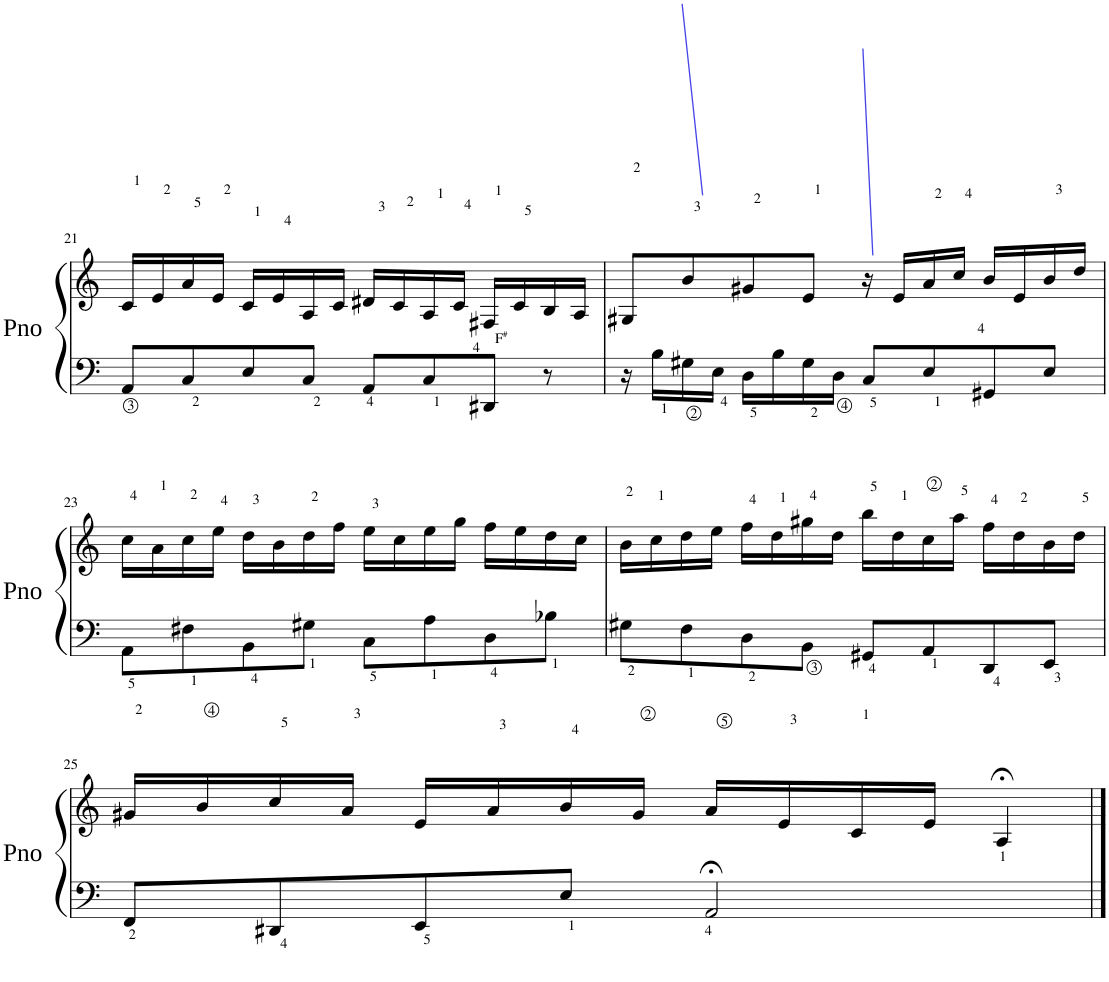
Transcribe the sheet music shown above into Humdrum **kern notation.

**kern	**kern
*part1	*part1
*staff2	*staff1
*I"Piano	*
*I'Pno	*
!!LO:PB:g=z
*clefF4	*clefG2
*k[]	*k[]
*M4/4	*M4/4
*met(c)	*met(c)
=21	=21
8AA/L	16c/LL
.	16e/
8C/	16a/
.	16e/JJ
8E/	16c/LL
.	16e/
8C/J	16A/
.	16c/JJ
8AA/L	16d#X/LL
.	16c/
8C/	16A/
.	16c/JJ
!	!LO:TX:b:t=F
!	!LO:TX:b:t=#
8DD#X/J	16F#X/LL
.	16c/
8r	16B/
.	16A/JJ
=22	=22
16r	8G#X/L
16B\LL	.
16G#X\	8b/
16E\JJ	.
16D\LL	8g#X/
16B\	.
16G#\	8e/J
16D\JJ	.
8C/L	16r
.	16e/LL
8E/	16a/
.	16cc/JJ
8GG#X/	16b/LL
.	16e/
8E/J	16b/
.	16dd/JJ
!!LO:LB:g=z
=23	=23
8AA\L	16cc\LL
.	16a\
8F#X\	16cc\
.	16ee\JJ
8BB\	16dd\LL
.	16b\
8G#X\J	16dd\
.	16ff\JJ
8C\L	16ee\LL
.	16cc\
8A\	16ee\
.	16gg\JJ
8D\	16ff\LL
.	16ee\
8B-X\J	16dd\
.	16cc\JJ
=24	=24
8G#X\L	16b\LL
.	16cc\
8F\	16dd\
.	16ee\JJ
8D\	16ff\LL
.	16dd\
8BB\J	16gg#X\
.	16dd\JJ
8GG#X/L	16bb\LL
.	16dd\
8AA/	16cc\
.	16aa\JJ
8DD/	16ff\LL
.	16dd\
8EE/J	16b\
.	16dd\JJ
!!LO:LB:g=z
=25	=25
8FF/L	16g#X/LL
.	16b/
8DD#X/	16cc/
.	16a/JJ
8EE/	16e/LL
.	16a/
8E/J	16b/
.	16g#/JJ
2AA;</	16a/LL
.	16e/
.	16c/
.	16e/JJ
.	4A;</
==	==
*-	*-
